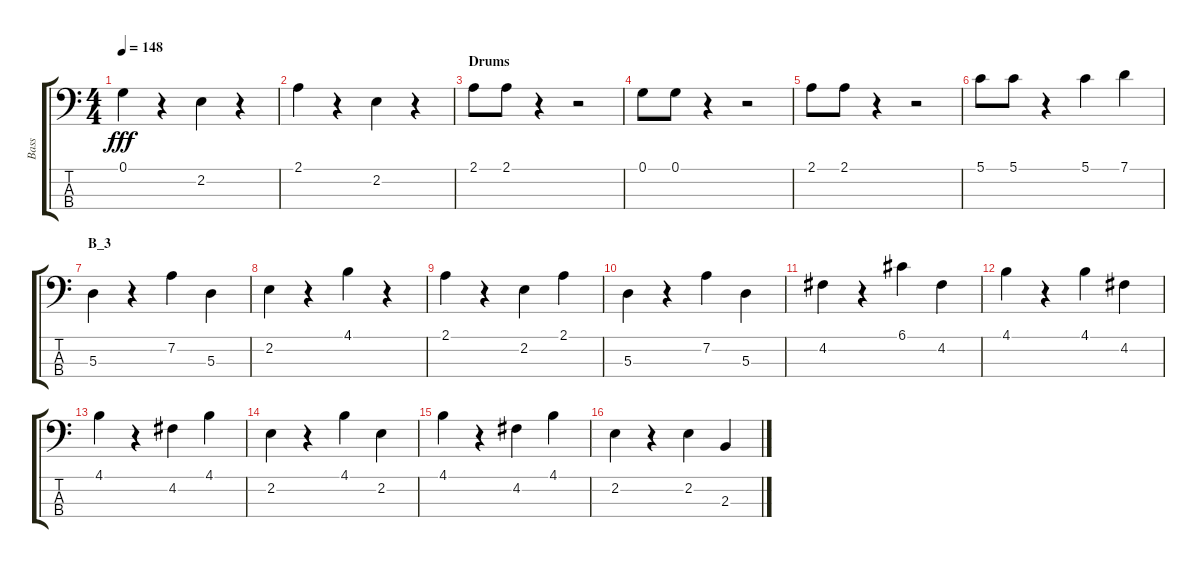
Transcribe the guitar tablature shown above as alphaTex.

\track ("Bass" "Bass") {instrument electricguitarmuted}
\staff {score tabs}
\tuning (G2 D2 A1 E1) {hide}
\ts (4 4)
\tempo 148
\clef f4
\ks c
0.1.4{dy fff} r.4 2.2.4 r.4 |
2.1.4 r.4 2.2.4 r.4 |
\section ("" "Drums")
2.1.8 2.1.8 r.4 r.2 |
0.1.8 0.1.8 r.4 r.2 |
2.1.8 2.1.8 r.4 r.2 |
5.1.8 5.1.8 r.4 5.1.4 7.1.4 |
\section ("" "B_3")
5.3.4 r.4 7.2.4 5.3.4 |
2.2.4 r.4 4.1.4 r.4 |
2.1.4 r.4 2.2.4 2.1.4 |
5.3.4 r.4 7.2.4 5.3.4 |
4.2.4 r.4 6.1.4 4.2.4 |
4.1.4 r.4 4.1.4 4.2.4 |
4.1.4 r.4 4.2.4 4.1.4 |
2.2.4 r.4 4.1.4 2.2.4 |
4.1.4 r.4 4.2.4 4.1.4 |
2.2.4 r.4 2.2.4 2.3.4
